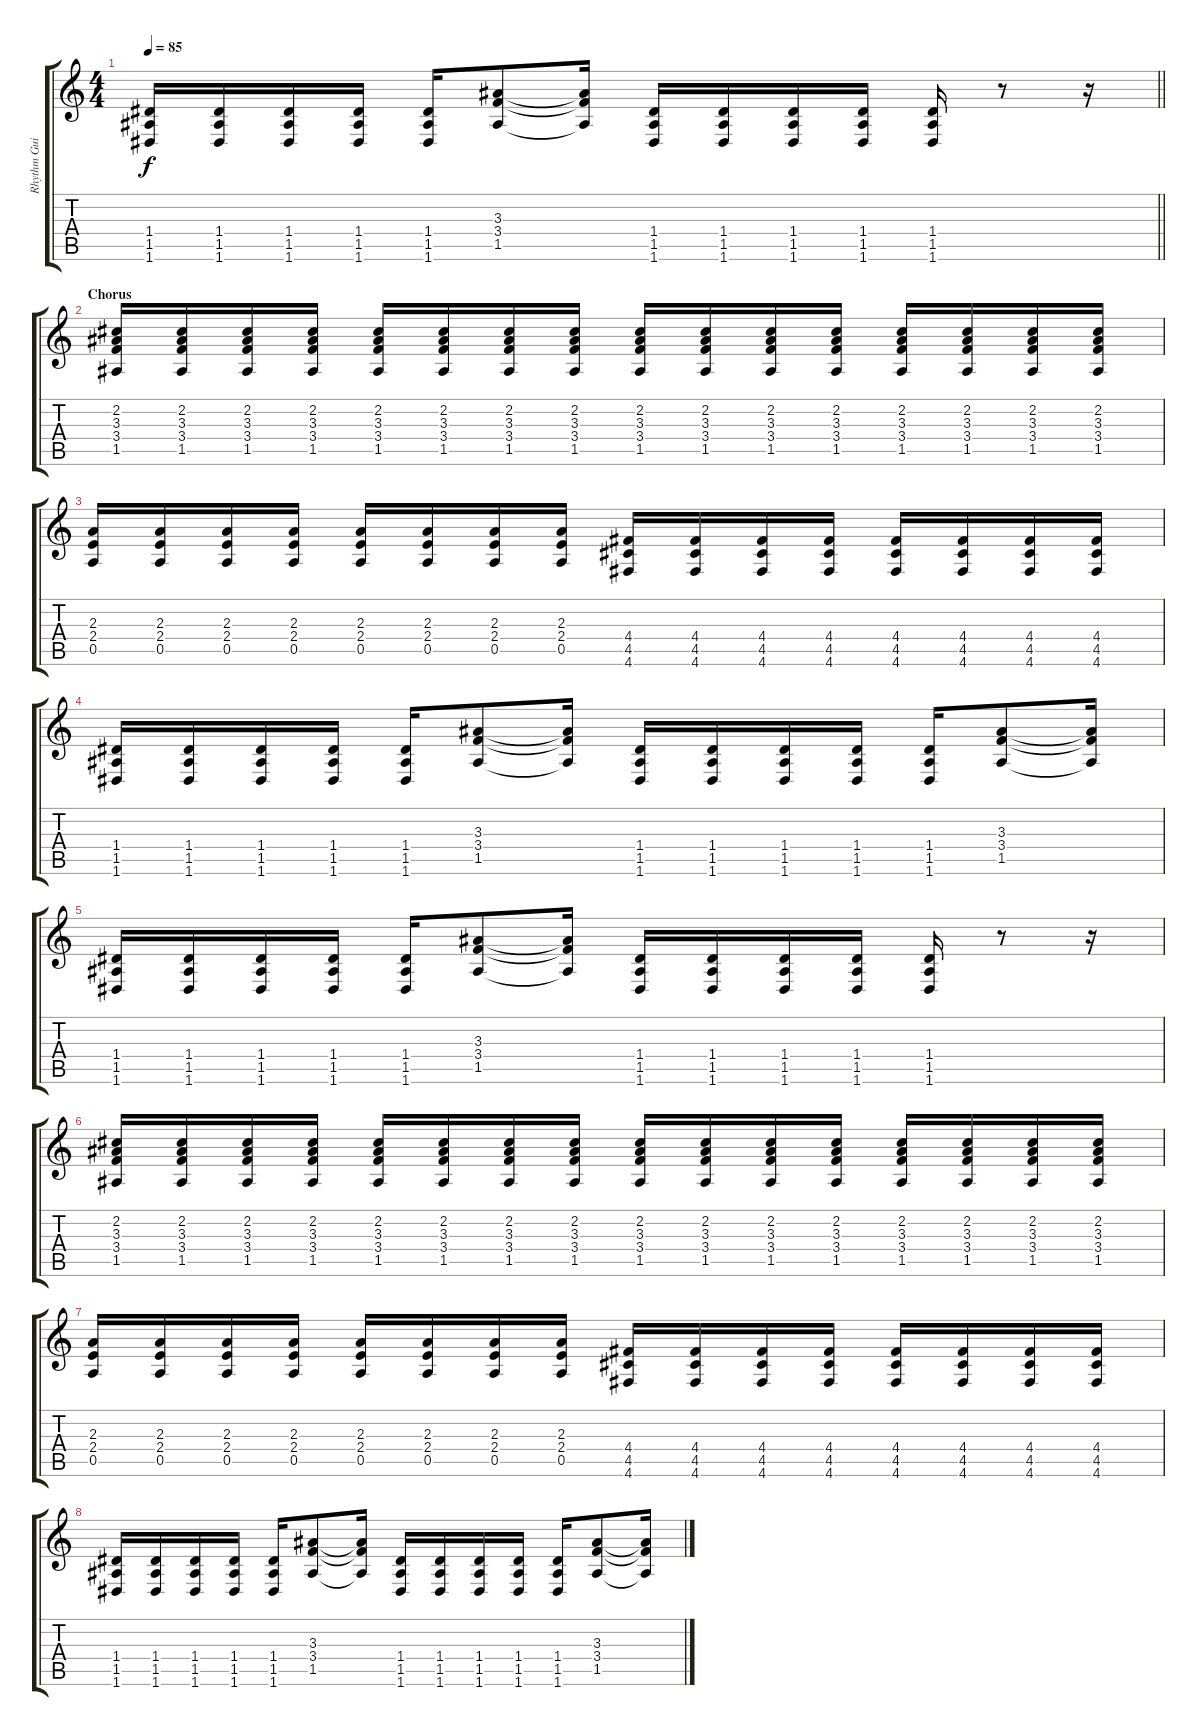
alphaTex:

\track ("Rhythm Guitar" "Rhythm Gui") {instrument distortionguitar}
\staff {score tabs}
\tuning (E4 B3 G3 D3 A2 D2) {hide}
\ts (4 4)
\tempo 85
\clef g2
\barLineRight lightlight
\ks c
(1.4 1.5 1.6).16{dy f} (1.4 1.5 1.6).16 (1.4 1.5 1.6).16 (1.4 1.5 1.6).16 (1.4 1.5 1.6).16 (3.3 3.4 1.5).8 (3.3{t} 3.4{t} 1.5{t}).16 (1.4 1.5 1.6).16 (1.4 1.5 1.6).16 (1.4 1.5 1.6).16 (1.4 1.5 1.6).16 (1.4 1.5 1.6).16 r.8 r.16 |
\section ("" "Chorus")
(2.2 3.3 3.4 1.5).16{instrument distortionguitar} (2.2 3.3 3.4 1.5).16 (2.2 3.3 3.4 1.5).16 (2.2 3.3 3.4 1.5).16 (2.2 3.3 3.4 1.5).16 (2.2 3.3 3.4 1.5).16 (2.2 3.3 3.4 1.5).16 (2.2 3.3 3.4 1.5).16 (2.2 3.3 3.4 1.5).16 (2.2 3.3 3.4 1.5).16 (2.2 3.3 3.4 1.5).16 (2.2 3.3 3.4 1.5).16 (2.2 3.3 3.4 1.5).16 (2.2 3.3 3.4 1.5).16 (2.2 3.3 3.4 1.5).16 (2.2 3.3 3.4 1.5).16 |
(2.3 2.4 0.5).16 (2.3 2.4 0.5).16 (2.3 2.4 0.5).16 (2.3 2.4 0.5).16 (2.3 2.4 0.5).16 (2.3 2.4 0.5).16 (2.3 2.4 0.5).16 (2.3 2.4 0.5).16 (4.4 4.5 4.6).16 (4.4 4.5 4.6).16 (4.4 4.5 4.6).16 (4.4 4.5 4.6).16 (4.4 4.5 4.6).16 (4.4 4.5 4.6).16 (4.4 4.5 4.6).16 (4.4 4.5 4.6).16 |
(1.4 1.5 1.6).16 (1.4 1.5 1.6).16 (1.4 1.5 1.6).16 (1.4 1.5 1.6).16 (1.4 1.5 1.6).16 (3.3 3.4 1.5).8 (3.3{t} 3.4{t} 1.5{t}).16 (1.4 1.5 1.6).16 (1.4 1.5 1.6).16 (1.4 1.5 1.6).16 (1.4 1.5 1.6).16 (1.4 1.5 1.6).16 (3.3 3.4 1.5).8 (3.3{t} 3.4{t} 1.5{t}).16 |
(1.4 1.5 1.6).16 (1.4 1.5 1.6).16 (1.4 1.5 1.6).16 (1.4 1.5 1.6).16 (1.4 1.5 1.6).16 (3.3 3.4 1.5).8 (3.3{t} 3.4{t} 1.5{t}).16 (1.4 1.5 1.6).16 (1.4 1.5 1.6).16 (1.4 1.5 1.6).16 (1.4 1.5 1.6).16 (1.4 1.5 1.6).16 r.8 r.16 |
(2.2 3.3 3.4 1.5).16{instrument distortionguitar} (2.2 3.3 3.4 1.5).16 (2.2 3.3 3.4 1.5).16 (2.2 3.3 3.4 1.5).16 (2.2 3.3 3.4 1.5).16 (2.2 3.3 3.4 1.5).16 (2.2 3.3 3.4 1.5).16 (2.2 3.3 3.4 1.5).16 (2.2 3.3 3.4 1.5).16 (2.2 3.3 3.4 1.5).16 (2.2 3.3 3.4 1.5).16 (2.2 3.3 3.4 1.5).16 (2.2 3.3 3.4 1.5).16 (2.2 3.3 3.4 1.5).16 (2.2 3.3 3.4 1.5).16 (2.2 3.3 3.4 1.5).16 |
(2.3 2.4 0.5).16 (2.3 2.4 0.5).16 (2.3 2.4 0.5).16 (2.3 2.4 0.5).16 (2.3 2.4 0.5).16 (2.3 2.4 0.5).16 (2.3 2.4 0.5).16 (2.3 2.4 0.5).16 (4.4 4.5 4.6).16 (4.4 4.5 4.6).16 (4.4 4.5 4.6).16 (4.4 4.5 4.6).16 (4.4 4.5 4.6).16 (4.4 4.5 4.6).16 (4.4 4.5 4.6).16 (4.4 4.5 4.6).16 |
(1.4 1.5 1.6).16 (1.4 1.5 1.6).16 (1.4 1.5 1.6).16 (1.4 1.5 1.6).16 (1.4 1.5 1.6).16 (3.3 3.4 1.5).8 (3.3{t} 3.4{t} 1.5{t}).16 (1.4 1.5 1.6).16 (1.4 1.5 1.6).16 (1.4 1.5 1.6).16 (1.4 1.5 1.6).16 (1.4 1.5 1.6).16 (3.3 3.4 1.5).8 (3.3{t} 3.4{t} 1.5{t}).16
